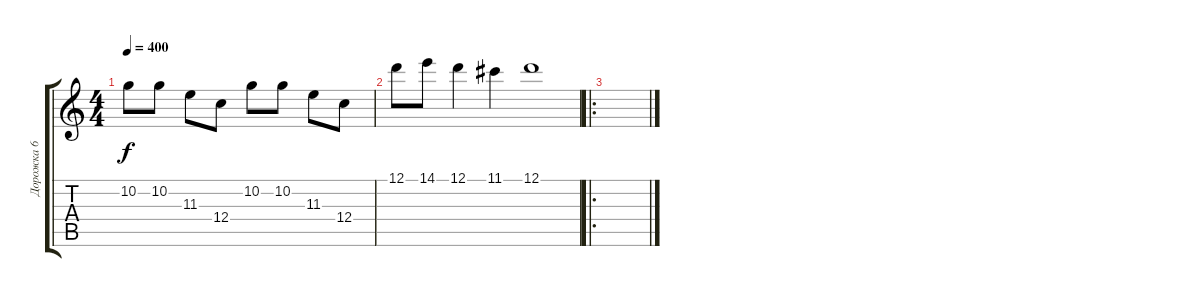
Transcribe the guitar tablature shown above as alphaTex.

\track ("Дорожка 6" "Дорожка 6") {instrument overdrivenguitar}
\staff {score tabs}
\tuning (D4 A3 F3 C3 G2 D2) {hide}
\ts (4 4)
\tempo 400
\clef g2
\ks c
10.2.8{dy f} 10.2.8 11.3.8 12.4.8 10.2.8 10.2.8 11.3.8 12.4.8 |
12.1.8 14.1.8 12.1.4 11.1.4 12.1.1 |
\ro
